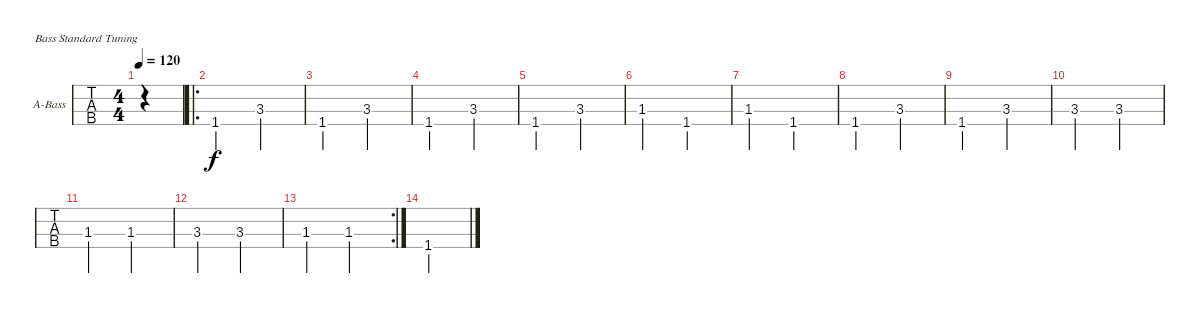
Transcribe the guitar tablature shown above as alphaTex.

\defaultSystemsLayout 4
\bracketExtendMode groupsimilarinstruments
\firstSystemTrackNameOrientation horizontal
\otherSystemsTrackNameOrientation horizontal
\track ("Acoustic Bass" "A-Bass") {instrument acousticbass}
\staff {tabs}
\tuning (G2 D2 A1 E1)
\ts (4 4)
\tempo 120
\clef f4
\scale
0.498127
\ks bb
|
\ro
\scale
0.273408 1.4.2 3.3.2 |
\scale
0.228464 1.4.2 3.3.2 |
\scale
0.333333 1.4.2 3.3.2 |
\scale
0.333333 1.4.2 3.3.2 |
\scale
0.333333 1.3.2 1.4.2 |
\scale
0.333333 1.3.2 1.4.2 |
\scale
0.333333 1.4.2 3.3.2 |
\scale
0.333333 1.4.2 3.3.2 |
\scale
0.333333 3.3.2 3.3.2 |
\scale
0.333333 1.3.2 1.3.2 |
\scale
0.333333 3.3.2 3.3.2 |
\rc 2
1.3.2 1.3.2 |
1.4.2
